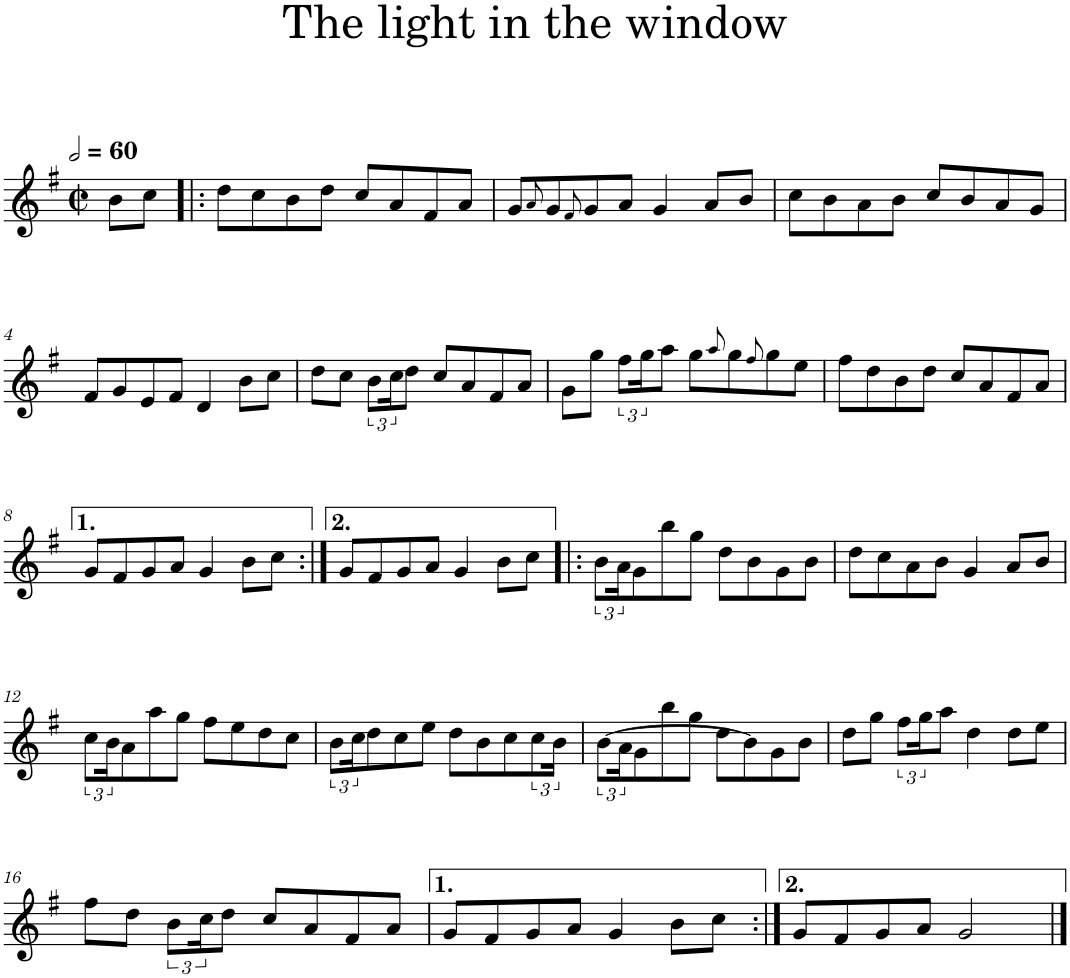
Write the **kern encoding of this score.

**kern
*part1
*staff1
*I"Flute
*I'Fl.
*clefG2
*k[f#]
*M2/2
*met(c|)
*MM120
=
8b\L
8cc\J
=1!|:
8dd\L
8cc\
8b\
8dd\J
8cc/L
8a/
8f#/
8a/J
=2
8g/L
8qa/
8g/
8qf#/
8g/
8a/J
4g/
8a/L
8b/J
=3
8cc\L
8b\
8a\
8b\J
8cc/L
8b/
8a/
8g/J
!!LO:LB:g=z
=4
8f#/L
8g/
8e/
8f#/J
4d/
8b\L
8cc\J
=5
8dd\L
8cc\J
12b\L
24cc\K
8dd\J
8cc/L
8a/
8f#/
8a/J
=6
8g\L
8gg\J
12ff#\L
24gg\K
8aa\J
8gg\L
8qaa/
8gg\
8qff#/
8gg\
8ee\J
=7
8ff#\L
8dd\
8b\
8dd\J
8cc/L
8a/
8f#/
8a/J
!!LO:LB:g=z
=8
8g/L
8f#/
8g/
8a/J
4g/
8b\L
8cc\J
=9:|!
8g/L
8f#/
8g/
8a/J
4g/
8b\L
8cc\J
=10!|:
12b\L
24a\K
8g\
8bb\
8gg\J
8dd\L
8b\
8g\
8b\J
=11
8dd\L
8cc\
8a\
8b\J
4g/
8a/L
8b/J
!!LO:LB:g=z
=12
12cc\L
24b\K
8a\
8aa\
8gg\J
8ff#\L
8ee\
8dd\
8cc\J
=13
12b\L
24cc\K
8dd\
8cc\
8ee\J
8dd\L
8b\
8cc\
12cc\
24b\Jk
=14
[12b\L
24a\K
8g\
8bb\
8gg\J
8dd\L
8b\]
8g\
8b\J
=15
8dd\L
8gg\J
12ff#\L
24gg\K
8aa\J
4dd\
8dd\L
8ee\J
!!LO:LB:g=z
=16
8ff#\L
8dd\J
12b\L
24cc\K
8dd\J
8cc/L
8a/
8f#/
8a/J
=17
8g/L
8f#/
8g/
8a/J
4g/
8b\L
8cc\J
=18:|!
8g/L
8f#/
8g/
8a/J
2g/
==
*-
